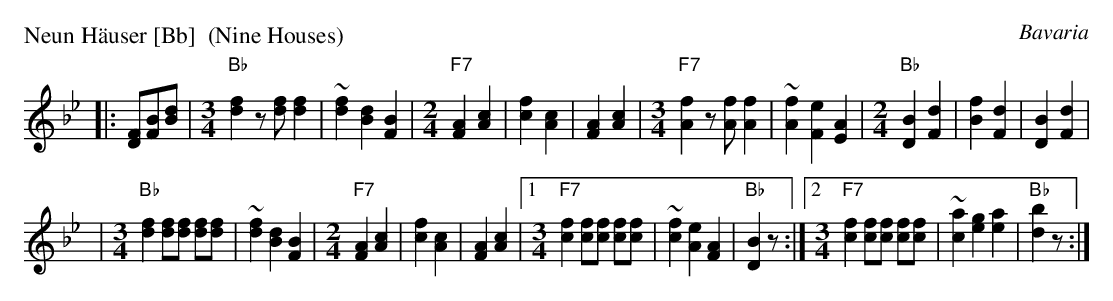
X:1
P: Neun H\"auser [Bb]  (Nine Houses)
O: Bavaria
M: none
K: Bb
|: [DF][FB][Bd] \
| [M:3/4][L:1/8]"Bb"[d2f2] z[df] [d2f2] | ~[d2f2] [B2d2] [F2B2] \
| [M:2/4][L:1/8]"F7"[F2A2] [A2c2] | [c2f2] [A2c2] | [F2A2][A2c2] \
| [M:3/4][L:1/8]"F7"[A2f2] z[Af] [A2f2] | ~[A2f2] [F2e2] [E2A2] \
| [M:2/4][L:1/8]"Bb"[D2B2] [F2d2] | [B2f2] [F2d2] | [D2B2] [F2d2] |
| [M:3/4][L:1/8]"Bb"[d2f2] [df][df] [df][df] | ~[d2f2] [B2d2] [F2B2] \
| [M:2/4][L:1/8]"F7"[F2A2] [A2c2] | [c2f2] [A2c2] | [F2A2][A2c2] \
|1 [M:3/4][L:1/8]"F7"[c2f2] [cf][cf] [cf][cf] | ~[c2f2] [A2e2] [F2A2] | "Bb"[D2B2] z \
:|2[M:3/4][L:1/8]"F7"[c2f2] [cf][cf] [cf][cf] | ~[c2a2] [e2g2] [e2a2] | "Bb"[d2b2] z :|
